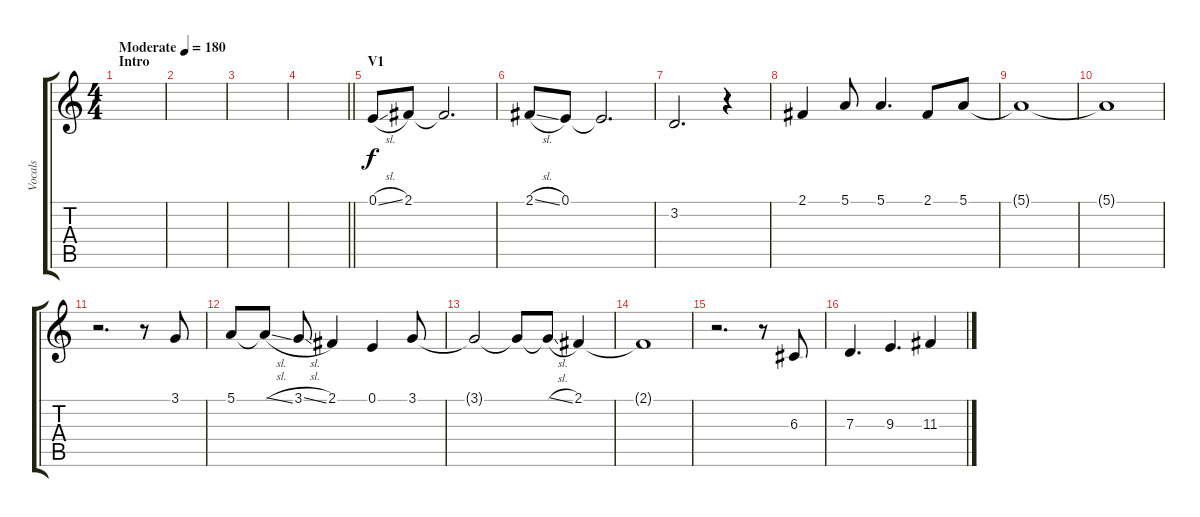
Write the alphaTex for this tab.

\track ("Vocals" "Vocals") {instrument clarinet}
\staff {score tabs}
\tuning (E4 B3 G3 D3 A2 D2) {hide}
\ts (4 4)
\section ("" "Intro")
\tempo (180 "Moderate")
\clef g2
\ks c
|
|
|
\barLineRight lightlight
|
\section ("" "V1")
0.1{sl}.8 2.1.8 2.1{t}.2{d} |
2.1{sl}.8 0.1.8 0.1{t}.2{d} |
3.2.2{d} r.4 |
2.1.4 5.1.8 5.1.4{d} 2.1.8 5.1.8 |
5.1{t}.1 |
5.1{t}.1 |
r.2{d} r.8 3.1.8 |
5.1.8 5.1{sl t}.8 3.1{sl}.8 2.1.4 0.1.4 3.1.8 |
3.1{t}.2 3.1{t}.8 3.1{sl t}.8 2.1.4 |
2.1{t}.1 |
r.2{d} r.8 6.3.8 |
7.3.4{d} 9.3.4{d} 11.3.4
